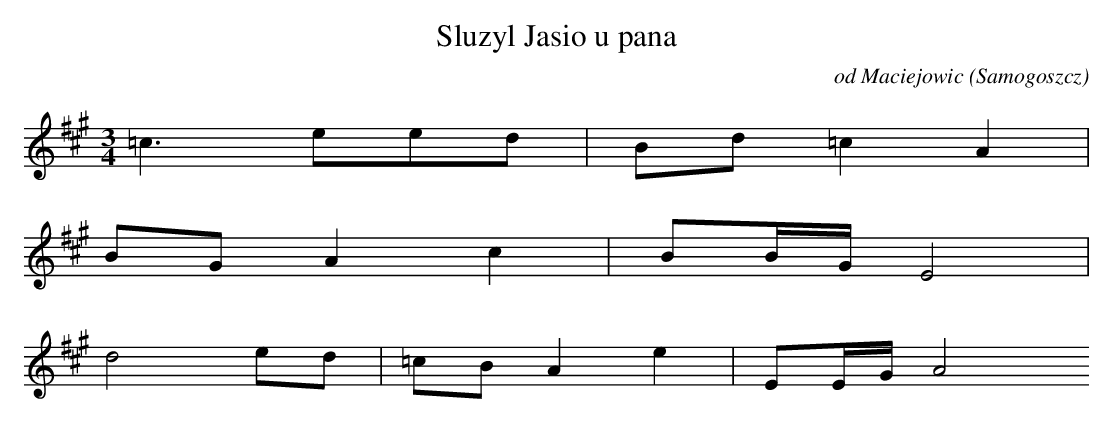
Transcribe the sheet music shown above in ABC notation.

X:1
T: Sluzyl Jasio u pana
O: od Maciejowic (Samogoszcz)
M: 3/4
L: 1/16
K: A
=c6e2e2d2 | B2d2=c4A4 |
B2G2A4c4 | B2BGE8 |
d8e2d2 | =c2B2A4e4 | E2EGA8
